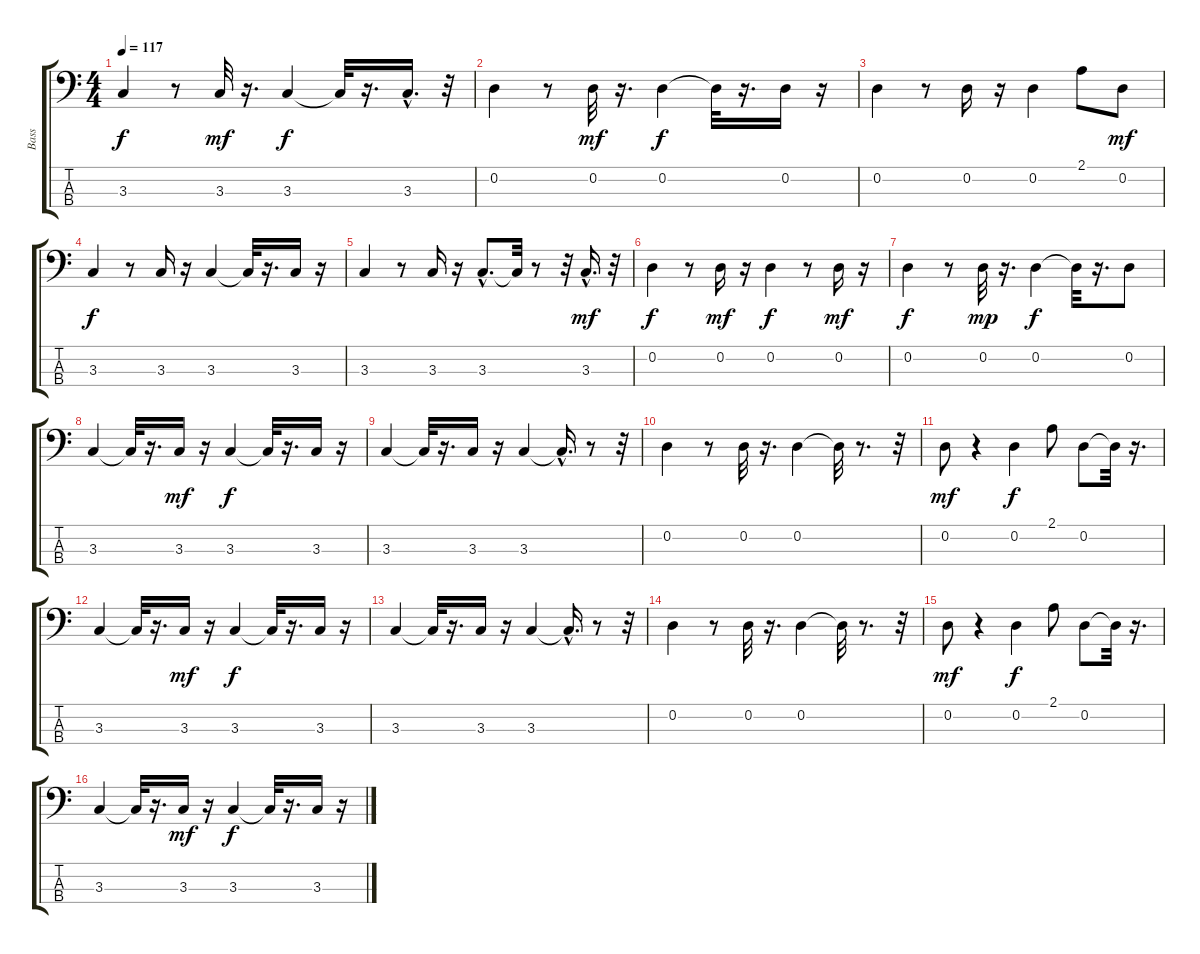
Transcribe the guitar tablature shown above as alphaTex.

\track ("Bass" "Bass") {instrument electricbassfinger}
\staff {score tabs}
\tuning (G2 D2 A1 E1) {hide}
\ts (4 4)
\tempo 117
\clef f4
\ks c
3.3.4{dy f} r.8 3.3.32{dy mf} r.16{d} 3.3.4{dy f} 3.3{t}.32 r.16{d} 3.3{hac}.16{d} r.32 |
0.2.4 r.8 0.2.32{dy mf} r.16{d} 0.2.4{dy f} 0.2{t}.32 r.16{d} 0.2.16 r.16 |
0.2.4 r.8 0.2.16 r.16 0.2.4 2.1.8 0.2.8{dy mf} |
3.3.4{dy f} r.8 3.3.16 r.16 3.3.4 3.3{t}.32 r.16{d} 3.3.16 r.16 |
3.3.4 r.8 3.3.16 r.16 3.3{hac}.8{d} 3.3{t}.32 r.8 r.32 3.3{hac}.16{d dy mf} r.32 |
0.2.4{dy f} r.8 0.2.16{dy mf} r.16 0.2.4{dy f} r.8 0.2.16{dy mf} r.16 |
0.2.4{dy f} r.8 0.2.32{dy mp} r.16{d} 0.2.4{dy f} 0.2{t}.32 r.16{d} 0.2.8 |
3.3.4 3.3{t}.32 r.16{d} 3.3.16{dy mf} r.16 3.3.4{dy f} 3.3{t}.32 r.16{d} 3.3.16 r.16 |
3.3.4 3.3{t}.32 r.16{d} 3.3.16 r.16 3.3.4 3.3{hac t}.16{d} r.8 r.32 |
0.2.4 r.8 0.2.32 r.16{d} 0.2.4 0.2{t}.32 r.8{d} r.32 |
0.2.8{dy mf} r.4 0.2.4{dy f} 2.1.8 0.2.8 0.2{t}.32 r.16{d} |
3.3.4 3.3{t}.32 r.16{d} 3.3.16{dy mf} r.16 3.3.4{dy f} 3.3{t}.32 r.16{d} 3.3.16 r.16 |
3.3.4 3.3{t}.32 r.16{d} 3.3.16 r.16 3.3.4 3.3{hac t}.16{d} r.8 r.32 |
0.2.4 r.8 0.2.32 r.16{d} 0.2.4 0.2{t}.32 r.8{d} r.32 |
0.2.8{dy mf} r.4 0.2.4{dy f} 2.1.8 0.2.8 0.2{t}.32 r.16{d} |
3.3.4 3.3{t}.32 r.16{d} 3.3.16{dy mf} r.16 3.3.4{dy f} 3.3{t}.32 r.16{d} 3.3.16 r.16
